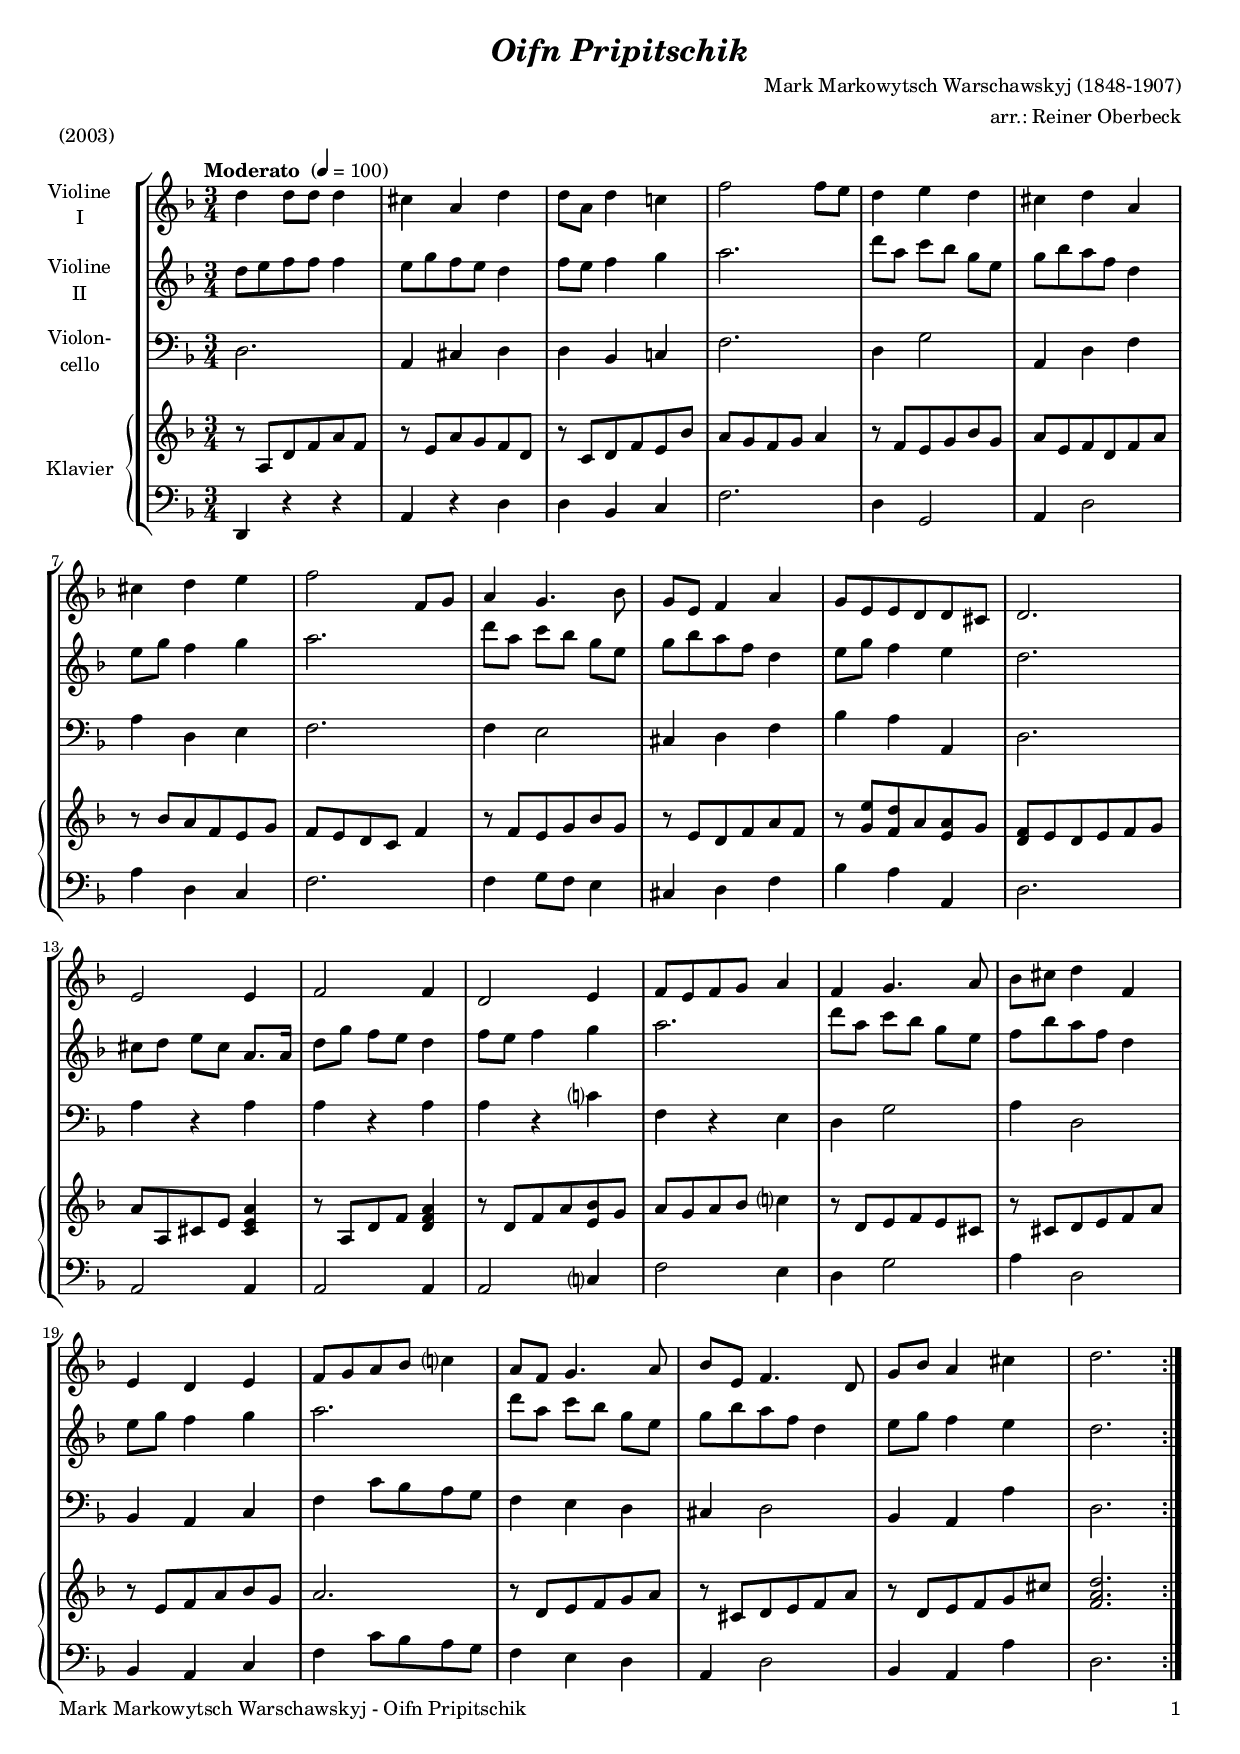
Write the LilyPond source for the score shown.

\version "2.18.2"
\include "deutsch.ly"

#(set-global-staff-size 17)

\header {
  title     = \markup \bold \italic "Oifn Pripitschik"
  composer  = "Mark Markowytsch Warschawskyj (1848-1907)"
  arranger  = "arr.: Reiner Oberbeck"
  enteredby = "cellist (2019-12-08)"
  piece     = "(2003)"
}

voiceconsts = {
  \key d \minor
  \time 3/4
  \clef "treble"
%  \numericTimeSignature
  \compressFullBarRests
  % Set default beaming for all staves
%  \set Timing.beamExceptions = #'()
%  \set Timing.baseMoment     = #(ly:make-moment 1 4)
%  \set Timing.beatStructure  = #'(1 1 1)
  \tempo "Moderato " 4=100
}

mivl = "violin"
mivc = "cello"
%mikl = "harpsichord"
mikl = "acoustic grand"
%mihi  = "ocarina"

va = \relative c'' {
  \voiceconsts

  \repeat volta 2 {
    d4 d8 d d4
    cis a d
    d8 a d4 c!
    f2 f8 e
    d4 e d
    cis d a
    cis d e
    f2 f,8 g

    a4 g4. b8
    g e f4 a
    g8 e e d d cis
    d2.
    e2 e4
    f2 f4
    d2 e4
    f8 e f g a4

    f g4. a8
    b cis d4 f,
    e d e
    f8 g a b c?4
    a8 f g4. a8
    b e, f4. d8
    g b a4 cis
    d2.
  }
}

vb = \relative c'' {
  \voiceconsts

  \repeat volta 2 {
    d8 e f f f4
    e8 g f e d4
    f8 e f4 g
    a2.
    d8 a c[ b] g e
    g b a f d4
    e8 g f4 g
    a2.

    d8 a c[ b] g e
    g b a f d4
    e8 g f4 e
    d2.
    cis8 d e[ cis] a8. a16
    d8 g f[ e] d4
    f8 e f4 g
    a2.

    d8 a c[ b] g e
    f b a f d4
    e8 g f4 g
    a2.
    d8 a c[ b] g e
    g b a f d4
    e8 g f4 e
    d2.
  }
}

vc = \relative c {
  \voiceconsts
  \clef "bass"
  
  \repeat volta 2 {
    d2.
    a4 cis d
    d b c!
    f2.
    d4 g2
    a,4 d f
    a d, e
    f2.

    f4 e2
    cis4 d f
    b a a,
    d2.
    a'4 r a
    a r a
    a r c?
    f, r e

    d g2
    a4 d,2
    b4 a c
    f c'8 b a g
    f4 e d
    cis d2
    b4 a a'
    d,2.
  }
}

vd = \relative c' {
  \voiceconsts

  \repeat volta 2 {
    r8 a d f a f
    r e a g f d
    r c d f e b'
    a g f g a4
    r8 f e g b g
    a e f d f a
    r b a f e g
    f e d c f4

    r8 f e g b g
    r e d f a f
    r <g e'> <f d'> a <e a> g
    <d f> e d e f g
    a a, cis e <cis e a>4
    r8 a d f <d f a>4
    r8 d f a <e b'> g
    a g a b c?4

    r8 d, e f e cis
    r cis d e f a
    r e f a b g
    a2.
    r8 d, e f g a
    r cis, d e f a
    r d, e f g cis
    <f, a d>2.
  }
}

ve = \relative c, {
  \voiceconsts
  \clef "bass"
  
  \repeat volta 2 {
    d4 r r
    a' r d
    d b c
    f2.
    d4 g,2
    a4 d2
    a'4 d, c
    f2.

    f4 g8 f e4
    cis d f
    b a a,
    d2.
    a2 a4
    a2 a4
    a2 c?4
    f2 e4

    d g2
    a4 d,2
    b4 a c
    f c'8 b a g
    f4 e d
    a d2
    b4 a a'
    d,2.
  }
}


music = \new StaffGroup <<
      \new Staff {
        \set Staff.midiInstrument = \mivl
        \set Staff.instrumentName = \markup \center-column { "Violine" "I" }
        \transpose d d { \va }
      }

      \new Staff {
        \set Staff.midiInstrument = \mivl
        \set Staff.instrumentName = \markup \center-column { "Violine" "II" }
        \transpose d d { \vb }
      }

      \new Staff {
        \set Staff.midiInstrument = \mivc
        \set Staff.instrumentName = \markup \center-column { "Violon-" "cello" }
        \transpose d d { \vc }
      }

      \new PianoStaff <<
        \set PianoStaff.instrumentName = \markup \center-column { "Klavier" }
        \set PianoStaff.midiInstrument = \mikl
        \new Staff {
          \transpose d d { \vd }
        }

%        \new Dynamics \vdy
        
        \new Staff {
          \transpose d d { \ve }
        }
      >>
>>

\book {
   \paper {
    print-page-number = ##t
    print-first-page-number = ##t
    ragged-last-bottom = ##f
    oddHeaderMarkup = \markup \null
    evenHeaderMarkup = \markup \null
    oddFooterMarkup = \markup {
      \fill-line {
        \on-the-fly #print-page-number-check-first
        "Mark Markowytsch Warschawskyj - Oifn Pripitschik" \fromproperty #'page:page-number-string
      }
    }
    evenFooterMarkup = \oddFooterMarkup
  } \score {
    \music
    \layout {}
  }

  \score {
    \unfoldRepeats \music

    \midi {
      \context {
        \Score
      }
    }
  }
}